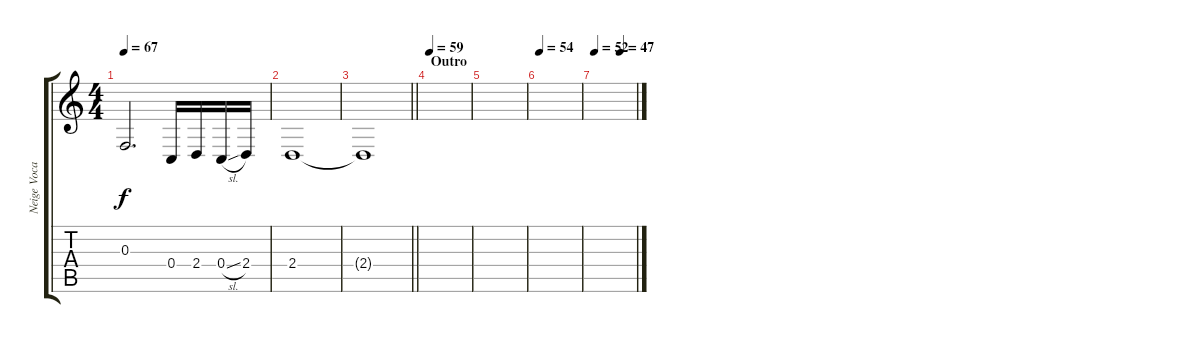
\track ("Neige Vocals" "Neige Voca") {instrument lead2sawtooth}
\staff {score tabs}
\tuning (D4 A3 F3 C3 G2 D2) {hide}
\ts (4 4)
\tempo 67
\clef g2
\ks c
0.3{t}.2{d dy f} 0.4.16 2.4.16 0.4{sl}.16 2.4.16 |
2.4.1 |
\barLineRight lightlight
2.4{t}.1{volume 3} |
\section ("" "Outro")
\tempo 59
|
|
\tempo 54
|
\tempo 52
\tempo (47 0.625)
